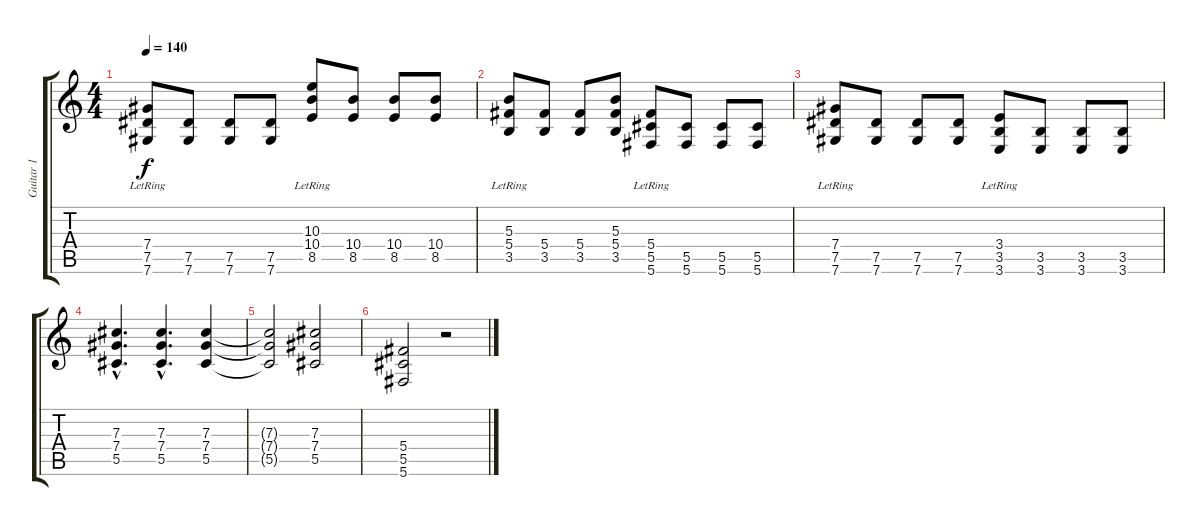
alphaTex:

\track ("Guitar 1" "Guitar 1") {instrument distortionguitar}
\staff {score tabs}
\tuning (Eb4 Bb3 Gb3 Db3 Ab2 Db2) {hide}
\ts (4 4)
\tempo 140
\clef g2
\ks c
(7.4{lr} 7.5 7.6).8{dy f} (7.5 7.6).8 (7.5 7.6).8 (7.5 7.6).8 (10.3{lr} 10.4 8.5).8 (10.4 8.5).8 (10.4 8.5).8 (10.4 8.5).8 |
(5.3{lr} 5.4 3.5).8 (5.4 3.5).8 (5.4 3.5).8 (5.3 5.4 3.5).8 (5.4{lr} 5.5 5.6).8 (5.5 5.6).8 (5.5 5.6).8 (5.5 5.6).8 |
(7.4{lr} 7.5 7.6).8 (7.5 7.6).8 (7.5 7.6).8 (7.5 7.6).8 (3.4{lr} 3.5 3.6).8 (3.5 3.6).8 (3.5 3.6).8 (3.5 3.6).8 |
(7.3{hac} 7.4{hac} 5.5{hac}).4{d} (7.3{hac} 7.4{hac} 5.5{hac}).4{d} (7.3 7.4 5.5).4 |
(7.3{t} 7.4{t} 5.5{t}).2 (7.3 7.4 5.5).2 |
(5.4 5.5 5.6).2 r.2
